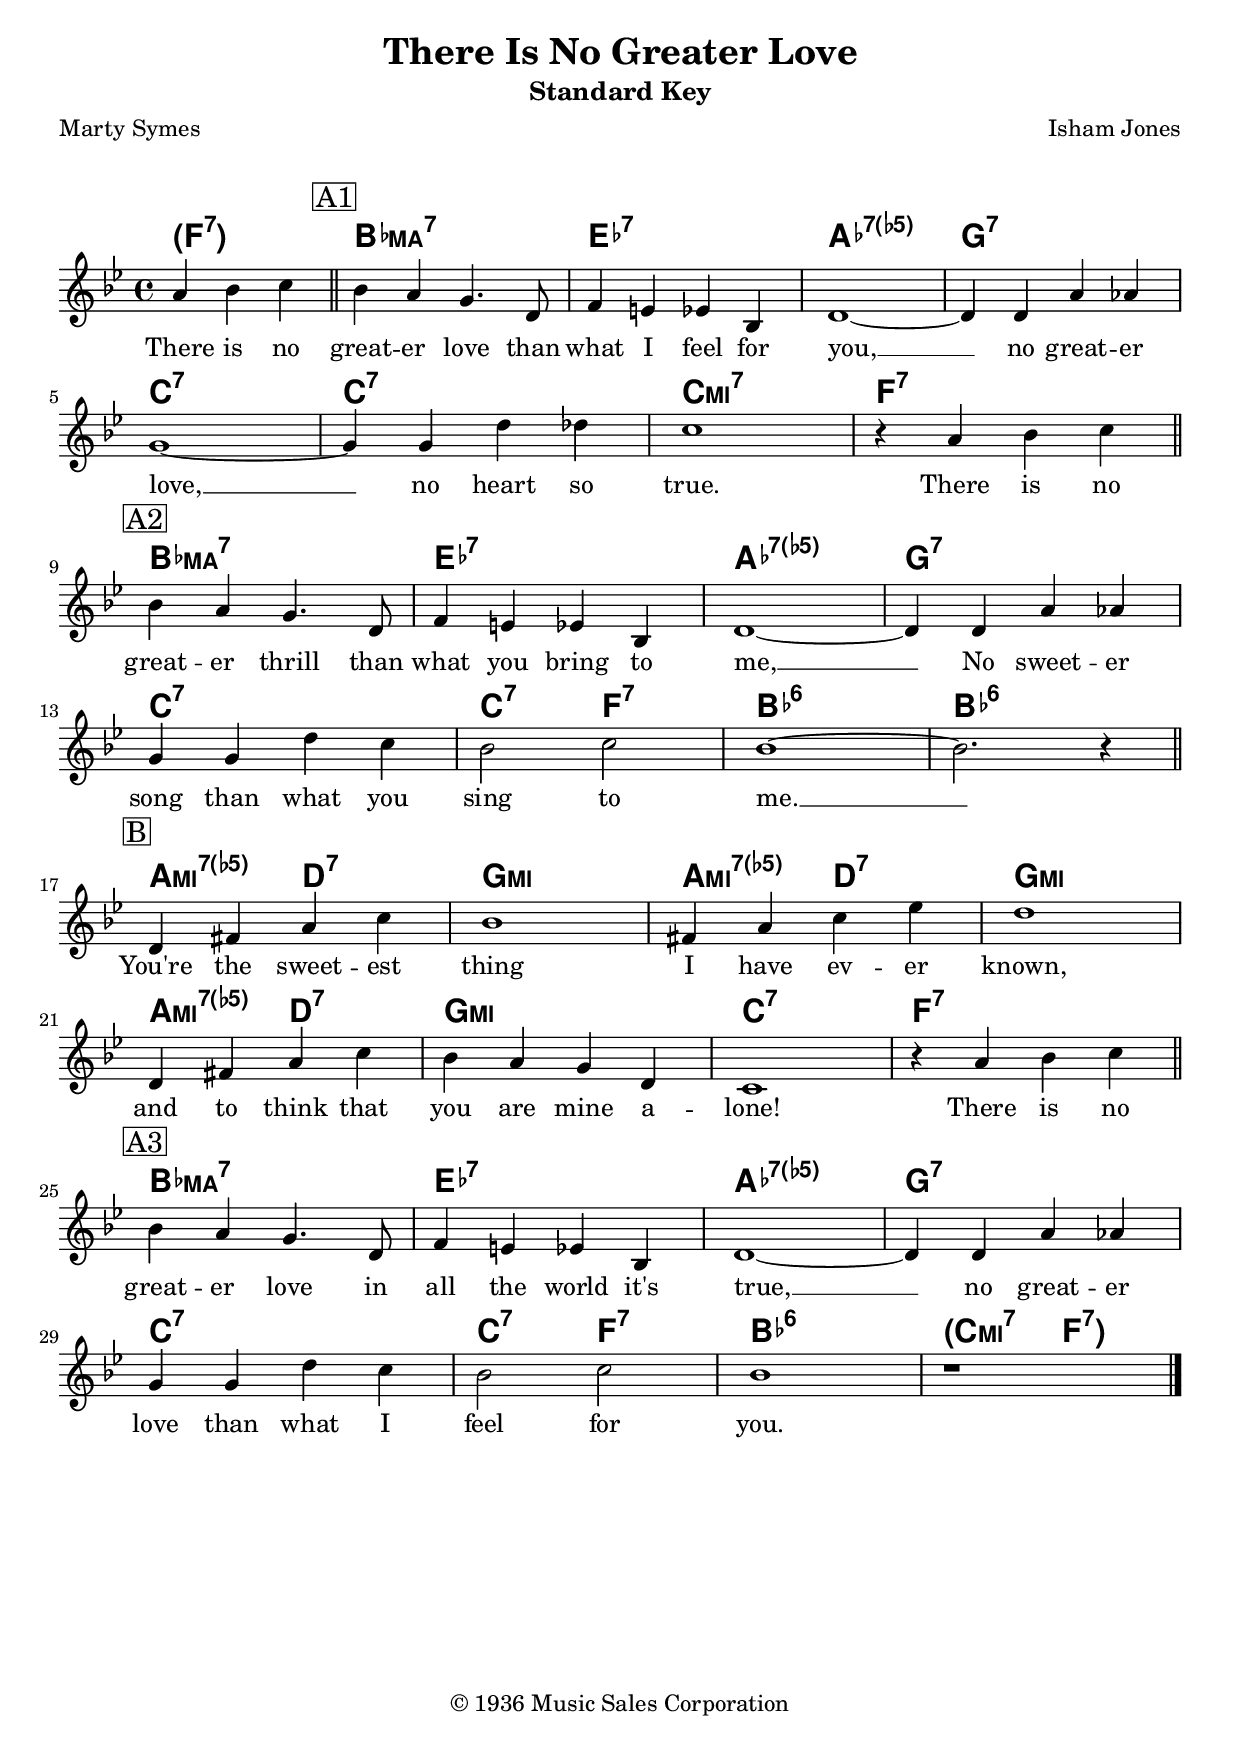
\version "2.24.0"

\include "english.ly"

instrument = "Standard Key"
whatKey = bf
whatClef = "treble"

%% -*- Mode: LilyPond -*-

\include "lead-sheets.ily"

\header {
  title = "There Is No Greater Love"
  subtitle = \instrument
  poet = "Marty Symes"
  composer = "Isham Jones"
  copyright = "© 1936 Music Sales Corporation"
}

refrainLyrics = \lyricmode {
There is no great -- er love
than what I feel for you, __
no great -- er love, __ no heart so true.
There is no great -- er thrill
than what you bring to me, __
No sweet -- er song
than what you sing to me. __
You're the sweet -- est thing I have ev -- er known,
and to think that you are mine a -- lone!
There is no great -- er love
in all the world it's true, __
no great -- er love
than what I feel for you.
}

refrainChords = \chordmode {
  \chordInsideParens{ f2.:7 }

  bf1:maj7 ef1:7 af1:7.5- g1:7
  c1:7 c1:7 c1:m7 f1:7

  bf1:maj7 ef1:7 af1:7.5- g1:7
  c1:7 c2:7 f2:7 bf1:6 bf1:6

  a2:m7.5- d2:7 g1:m a2:m7.5- d2:7 g1:m
  a2:m7.5- d2:7 g1:m c1:7 f1:7


  bf1:maj7 ef1:7 af1:7.5- g1:7
  c1:7 c2:7 f2:7 bf1:6
  \chordOpenParen{ c2:m7 }
  \chordCloseParen{ f2:7 }
}

refrainKey = bf

refrainMelody = \relative f' {
  \time 4/4
  \key \refrainKey \major
  \clef \whatClef

  \partial 2. a4 bf4 c4 |
  \bar "||"

  \mark \markup{ \box "A1" }
  
  bf4 a4 g4. d8 | f4 e4 ef4 bf4 | d1~ | d4 d4 a'4 af4 |
  \break
  g1~ | g4 g4 d'4 df4 | c1 | r4 a4 bf4 c4 |
  
  \bar "||"
  \break

  \mark \markup{ \box "A2" }
  
  bf4 a4 g4. d8 | f4 e4 ef4 bf4 | d1~ | d4 d4 a'4 af4 |
  \break
  g4 g4 d'4 c4 | bf2 c2 | bf1~ | bf2. r4 |
  
  \bar "||"
  \break

  \mark \markup{ \box "B" }
  
  d,4 fs4 a4 c4 | bf1 | fs4 a4 c4 ef4 | d1 |
  \break
  d,4 fs4 a4 c4 | bf4 a4 g4 d4 | c1 | r4 a'4 bf4 c4 |
  
  \bar "||"
  \break

  \mark \markup{ \box "A3" }

  bf4 a4 g4. d8 | f4 e4 ef4 bf4 | d1~ | d4 d4 a'4 af4 |
  \break
  g4 g4 d'4 c4 | bf2 c2 | bf1 | r1 |

  \bar "|."
}

\include "paper.ily"

\markup {
  % Leave a gap after the header
  \vspace #1
}

\include "refrain.ily"

